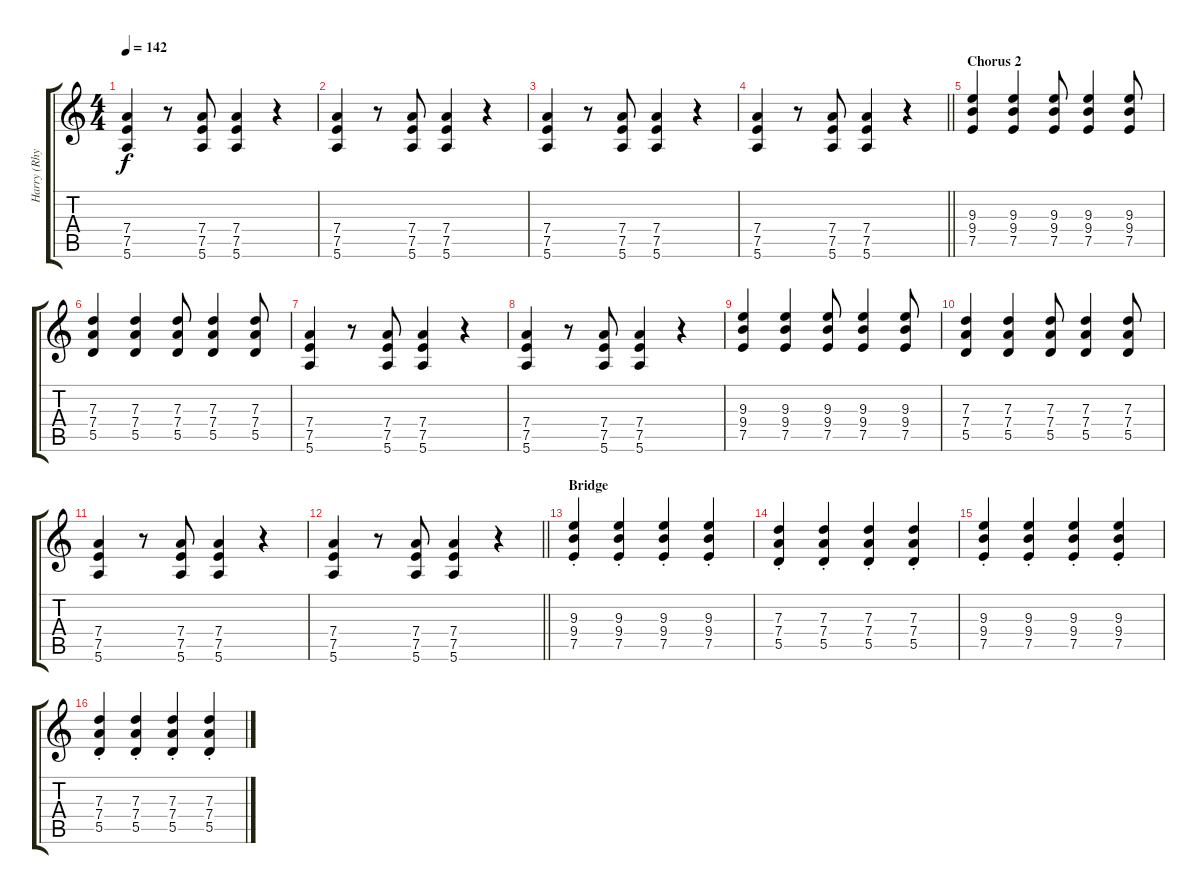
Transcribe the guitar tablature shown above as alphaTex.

\track ("Harry (Rhythm Guitar)" "Harry (Rhy") {instrument distortionguitar}
\staff {score tabs}
\tuning (E4 B3 G3 D3 A2 E2) {hide}
\ts (4 4)
\tempo 142
\clef g2
\ks c
(7.4 7.5 5.6).4{dy f} r.8 (7.4 7.5 5.6).8 (7.4 7.5 5.6).4 r.4 |
(7.4 7.5 5.6).4 r.8 (7.4 7.5 5.6).8 (7.4 7.5 5.6).4 r.4 |
(7.4 7.5 5.6).4 r.8 (7.4 7.5 5.6).8 (7.4 7.5 5.6).4 r.4 |
\barLineRight lightlight
(7.4 7.5 5.6).4 r.8 (7.4 7.5 5.6).8 (7.4 7.5 5.6).4 r.4 |
\section ("" "Chorus 2")
(9.3 9.4 7.5).4 (9.3 9.4 7.5).4 (9.3 9.4 7.5).8 (9.3 9.4 7.5).4 (9.3 9.4 7.5).8 |
(7.3 7.4 5.5).4 (7.3 7.4 5.5).4 (7.3 7.4 5.5).8 (7.3 7.4 5.5).4 (7.3 7.4 5.5).8 |
(7.4 7.5 5.6).4 r.8 (7.4 7.5 5.6).8 (7.4 7.5 5.6).4 r.4 |
(7.4 7.5 5.6).4 r.8 (7.4 7.5 5.6).8 (7.4 7.5 5.6).4 r.4 |
(9.3 9.4 7.5).4 (9.3 9.4 7.5).4 (9.3 9.4 7.5).8 (9.3 9.4 7.5).4 (9.3 9.4 7.5).8 |
(7.3 7.4 5.5).4 (7.3 7.4 5.5).4 (7.3 7.4 5.5).8 (7.3 7.4 5.5).4 (7.3 7.4 5.5).8 |
(7.4 7.5 5.6).4 r.8 (7.4 7.5 5.6).8 (7.4 7.5 5.6).4 r.4 |
\barLineRight lightlight
(7.4 7.5 5.6).4 r.8 (7.4 7.5 5.6).8 (7.4 7.5 5.6).4 r.4 |
\section ("" "Bridge")
(9.3{st} 9.4{st} 7.5{st}).4 (9.3{st} 9.4{st} 7.5{st}).4 (9.3{st} 9.4{st} 7.5{st}).4 (9.3{st} 9.4{st} 7.5{st}).4 |
(7.3{st} 7.4{st} 5.5{st}).4 (7.3{st} 7.4{st} 5.5{st}).4 (7.3{st} 7.4{st} 5.5{st}).4 (7.3{st} 7.4{st} 5.5{st}).4 |
(9.3{st} 9.4{st} 7.5{st}).4 (9.3{st} 9.4{st} 7.5{st}).4 (9.3{st} 9.4{st} 7.5{st}).4 (9.3{st} 9.4{st} 7.5{st}).4 |
(7.3{st} 7.4{st} 5.5{st}).4 (7.3{st} 7.4{st} 5.5{st}).4 (7.3{st} 7.4{st} 5.5{st}).4 (7.3{st} 7.4{st} 5.5{st}).4
